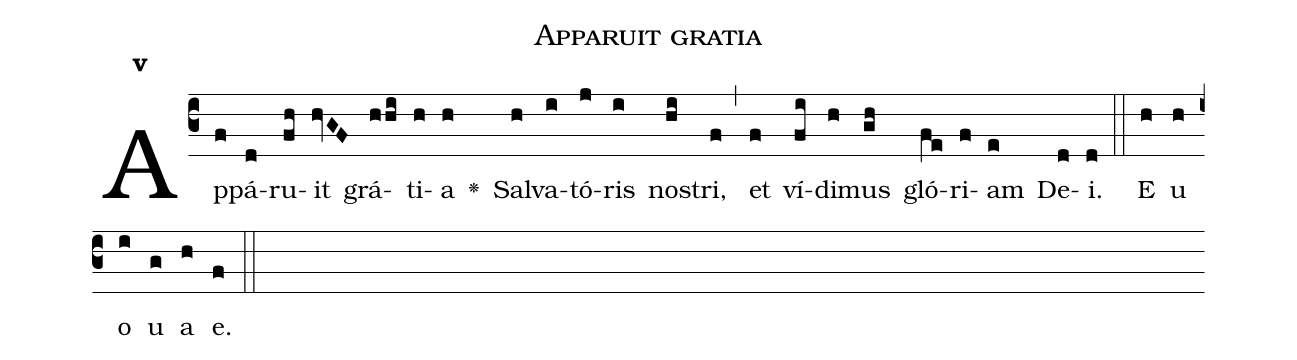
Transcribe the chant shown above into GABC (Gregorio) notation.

name:Apparuit gratia;
office-part:Antiphona;
mode:5;
%%
initial-style: 1;
name: Apparuit gratia
book: Antiphonae & Responsoria/Tomus I, p. 85;
occasion: In Nativitate Domini;
office-part: Nona Ant 1;
user-notes: ;
commentary: ;
annotation: 5a;
centering-scheme: english;
fontsize: 12;
font: OFLSortsMillGoudy;
height: 11;
width: 4.5;
%%
(c3)Ap(f)pá(d)ru(fh)it(hvGF) grá(hhi)ti(h)a(h) <v>\greheightstar</v>() Sal(h)va(i)tó(j)ris(i) no(hi)stri,(f) (,) et(f) ví(fi)di(h)mus(gh) gló(fe)ri(f)am(e) De(d)i.(d) (::)
E(h) u(h) o(i) u(g) a(h) e.(f) (::)
